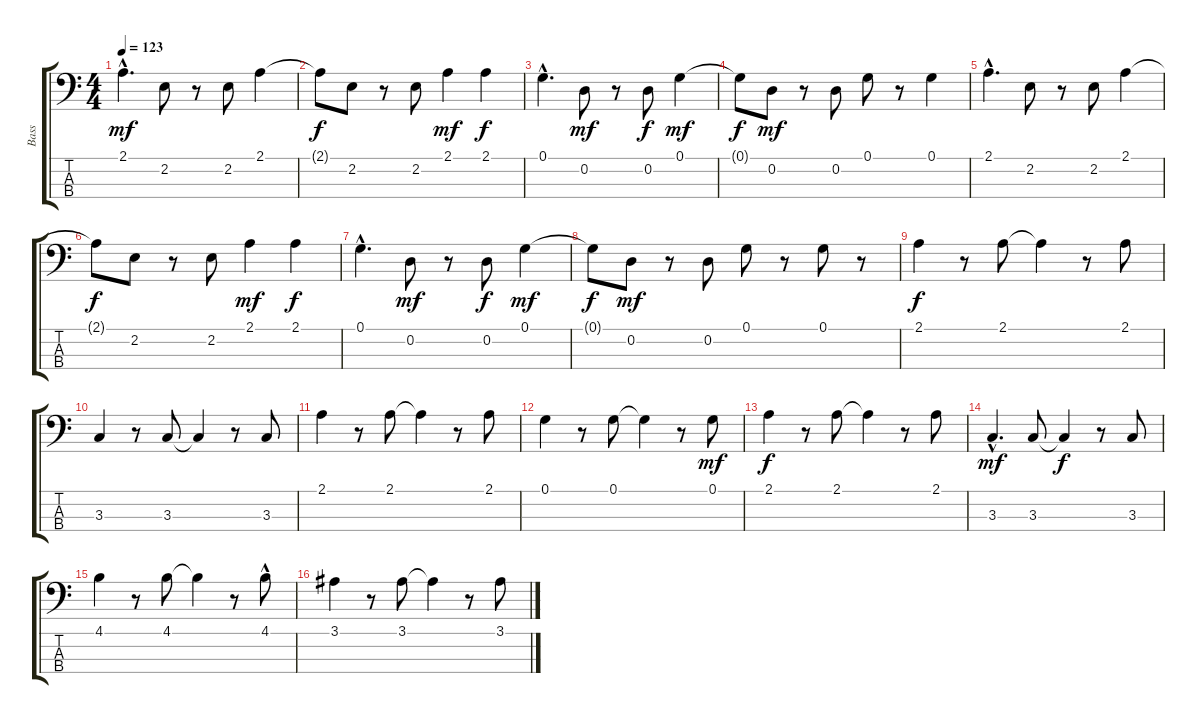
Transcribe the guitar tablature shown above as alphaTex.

\track ("Bass" "Bass") {instrument electricbassfinger}
\staff {score tabs}
\tuning (G2 D2 A1 E1) {hide}
\ts (4 4)
\tempo 123
\clef f4
\ks c
2.1{hac}.4{d dy mf} 2.2.8 r.8 2.2.8 2.1.4 |
2.1{t}.8{dy f} 2.2.8 r.8 2.2.8 2.1.4{dy mf} 2.1.4{dy f} |
0.1{hac}.4{d} 0.2.8{dy mf} r.8 0.2.8{dy f} 0.1.4{dy mf} |
0.1{t}.8{dy f} 0.2.8{dy mf} r.8 0.2.8 0.1.8 r.8 0.1.4 |
2.1{hac}.4{d} 2.2.8 r.8 2.2.8 2.1.4 |
2.1{t}.8{dy f} 2.2.8 r.8 2.2.8 2.1.4{dy mf} 2.1.4{dy f} |
0.1{hac}.4{d} 0.2.8{dy mf} r.8 0.2.8{dy f} 0.1.4{dy mf} |
0.1{t}.8{dy f} 0.2.8{dy mf} r.8 0.2.8 0.1.8 r.8 0.1.8 r.8 |
2.1.4{dy f} r.8 2.1.8 2.1{t}.4 r.8 2.1.8 |
3.3.4 r.8 3.3.8 3.3{t}.4 r.8 3.3.8 |
2.1.4 r.8 2.1.8 2.1{t}.4 r.8 2.1.8 |
0.1.4 r.8 0.1.8 0.1{t}.4 r.8 0.1.8{dy mf} |
2.1.4{dy f} r.8 2.1.8 2.1{t}.4 r.8 2.1.8 |
3.3{hac}.4{d dy mf} 3.3.8 3.3{t}.4{dy f} r.8 3.3.8 |
4.1.4 r.8 4.1.8 4.1{t}.4 r.8 4.1{hac}.8 |
3.1.4 r.8 3.1.8 3.1{t}.4 r.8 3.1.8
